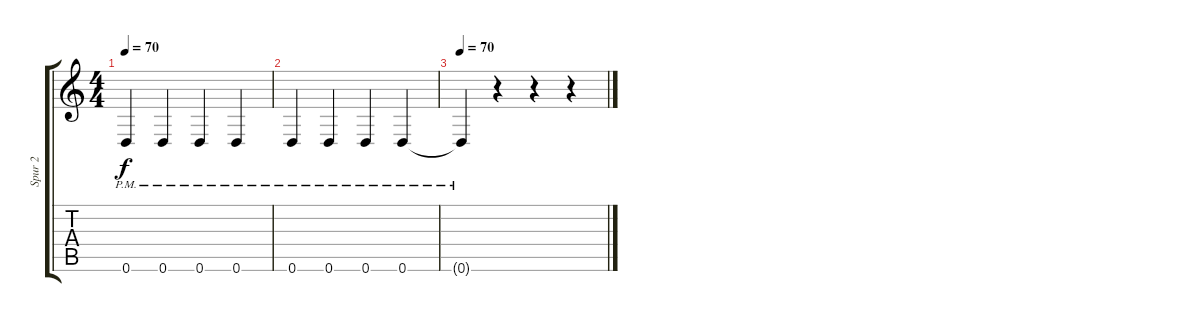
\track ("Spur 2" "Spur 2") {instrument distortionguitar}
\staff {score tabs}
\tuning (D4 A3 F3 C3 G2 D2) {hide}
\ts (4 4)
\tempo 70
\clef g2
\ks c
0.6{pm}.4{dy f} 0.6{pm}.4 0.6{pm}.4 0.6{pm}.4 |
0.6{pm}.4 0.6{pm}.4 0.6{pm}.4 0.6{pm}.4 |
\tempo 70
0.6{pm t}.4 r.4 r.4 r.4
